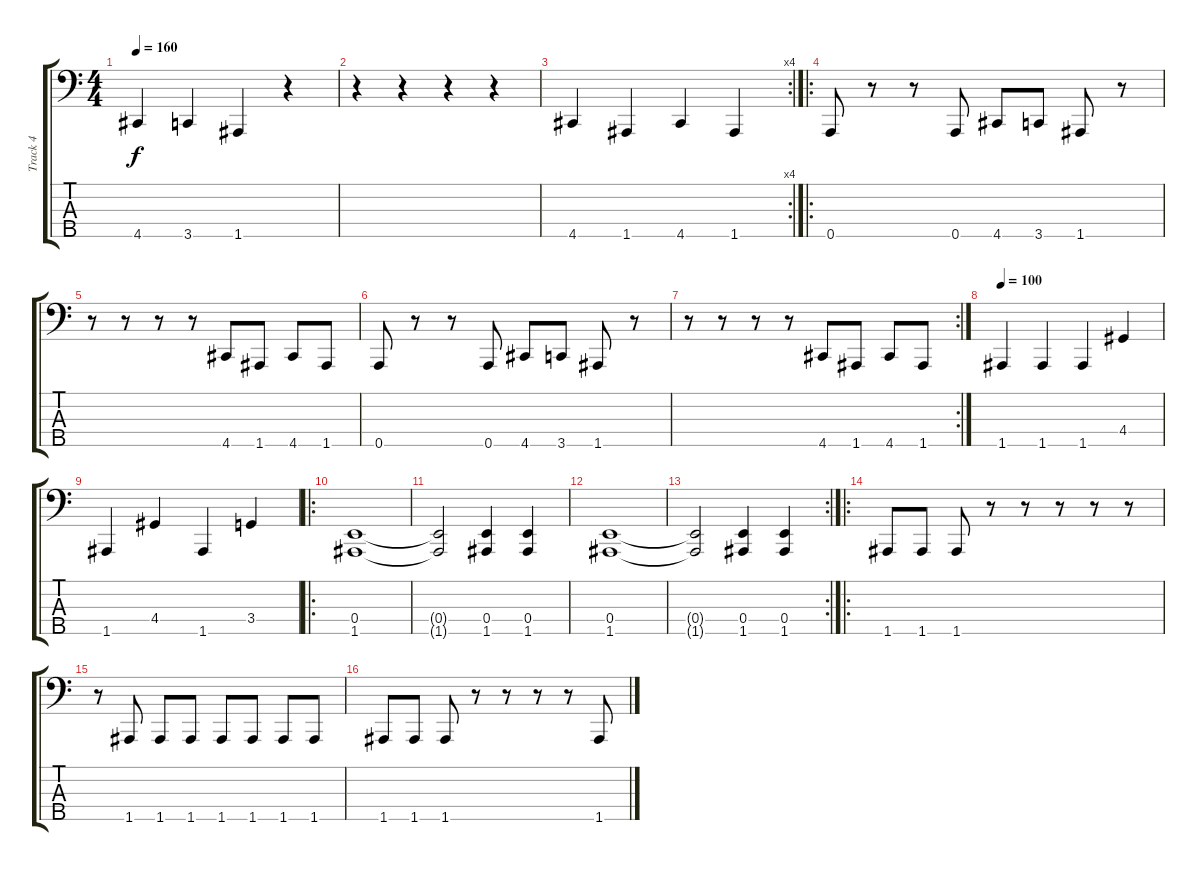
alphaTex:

\track ("Track 4" "Track 4") {instrument electricbassfinger}
\staff {score tabs}
\tuning (G2 D2 A1 E1 A0) {hide}
\ts (4 4)
\tempo 160
\clef f4
\ks c
4.5.4{dy f} 3.5.4 1.5.4 r.4 |
r.4 r.4 r.4 r.4 |
\rc 4
4.5.4 1.5.4 4.5.4 1.5.4 |
\ro
0.5.8 r.8 r.8 0.5.8 4.5.8 3.5.8 1.5.8 r.8 |
r.8 r.8 r.8 r.8 4.5.8 1.5.8 4.5.8 1.5.8 |
0.5.8 r.8 r.8 0.5.8 4.5.8 3.5.8 1.5.8 r.8 |
\rc 2
r.8 r.8 r.8 r.8 4.5.8 1.5.8 4.5.8 1.5.8 |
\tempo 100
1.5.4 1.5.4 1.5.4 4.4.4 |
1.5.4 4.4.4 1.5.4 3.4.4 |
\ro
(0.4 1.5).1 |
(0.4{t} 1.5{t}).2 (0.4 1.5).4 (0.4 1.5).4 |
(0.4 1.5).1 |
\rc 2
(0.4{t} 1.5{t}).2 (0.4 1.5).4 (0.4 1.5).4 |
\ro
1.5.8 1.5.8 1.5.8 r.8 r.8 r.8 r.8 r.8 |
r.8 1.5.8 1.5.8 1.5.8 1.5.8 1.5.8 1.5.8 1.5.8 |
1.5.8 1.5.8 1.5.8 r.8 r.8 r.8 r.8 1.5.8
